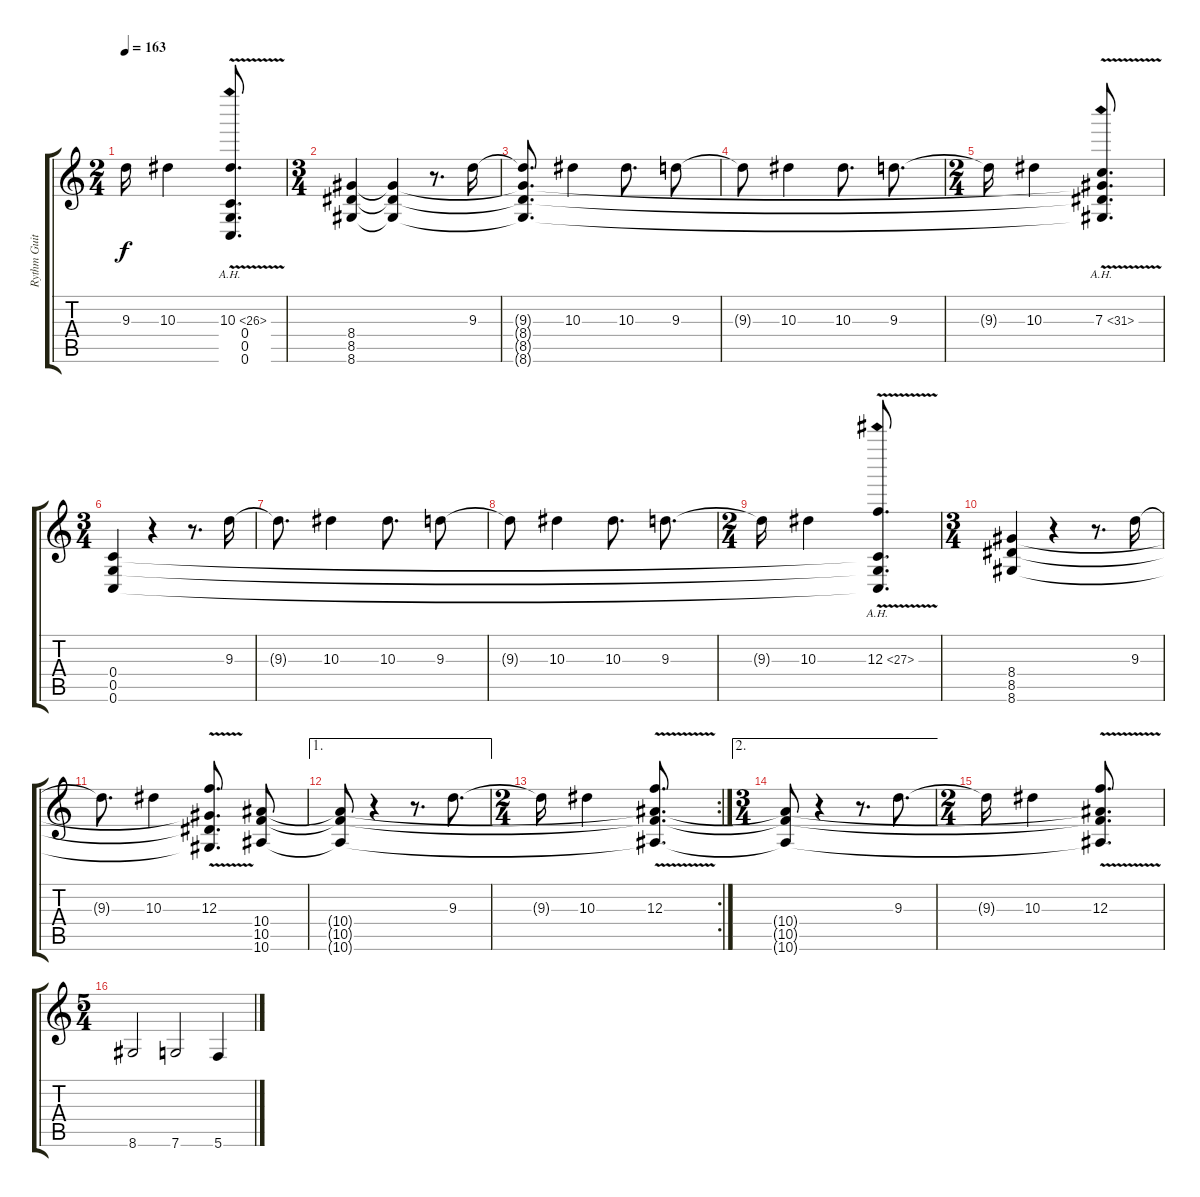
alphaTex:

\track ("Rythm Guitar" "Rythm Guit") {instrument distortionguitar}
\staff {score tabs}
\tuning (D4 A3 F3 C3 G2 C2) {hide}
\ts (2 4)
\tempo 163
\clef g2
\ks c
9.3{t}.16{dy f} 10.3.4 (10.3{ah 16 v} 0.4{t} 0.5{t} 0.6{t}).8{d} |
\ts (3 4)
(8.4 8.5 8.6).4 (8.4{t} 8.5{t} 8.6{t}).4 r.8{d} 9.3.16 |
(9.3{t} 8.4{t} 8.5{t} 8.6{t}).8{d} 10.3.4 10.3.8{d} 9.3.8 |
9.3{t}.8 10.3.4 10.3.8{d} 9.3.8{d} |
\ts (2 4)
9.3{t}.16 10.3.4 (7.3{ah 24 v} 8.4{t} 8.5{t} 8.6{t}).8{d} |
\ts (3 4)
(0.4 0.5 0.6).4 r.4 r.8{d} 9.3.16 |
9.3{t}.8{d} 10.3.4 10.3.8{d} 9.3.8 |
9.3{t}.8 10.3.4 10.3.8{d} 9.3.8{d} |
\ts (2 4)
9.3{t}.16 10.3.4 (12.3{ah 15 v} 0.4{t} 0.5{t} 0.6{t}).8{d} |
\ts (3 4)
(8.4 8.5 8.6).4 r.4 r.8{d} 9.3.16 |
9.3{t}.8{d} 10.3.4 (12.3{v} 8.4{t} 8.5{t} 8.6{t}).8{d} (10.4 10.5 10.6).8 |
\ae 1
(10.4{t} 10.5{t} 10.6{t}).8 r.4 r.8{d} 9.3.8{d} |
\rc 2
\ts (2 4)
9.3{t}.16 10.3.4 (12.3{v} 10.4{t} 10.5{t} 10.6{t}).8{d} |
\ae 2
\ts (3 4)
(10.4{t} 10.5{t} 10.6{t}).8 r.4 r.8{d} 9.3.8{d} |
\ts (2 4)
9.3{t}.16 10.3.4 (12.3{v} 10.4{t} 10.5{t} 10.6{t}).8{d} |
\ts (5 4)
8.6.2 7.6.2 5.6.4
